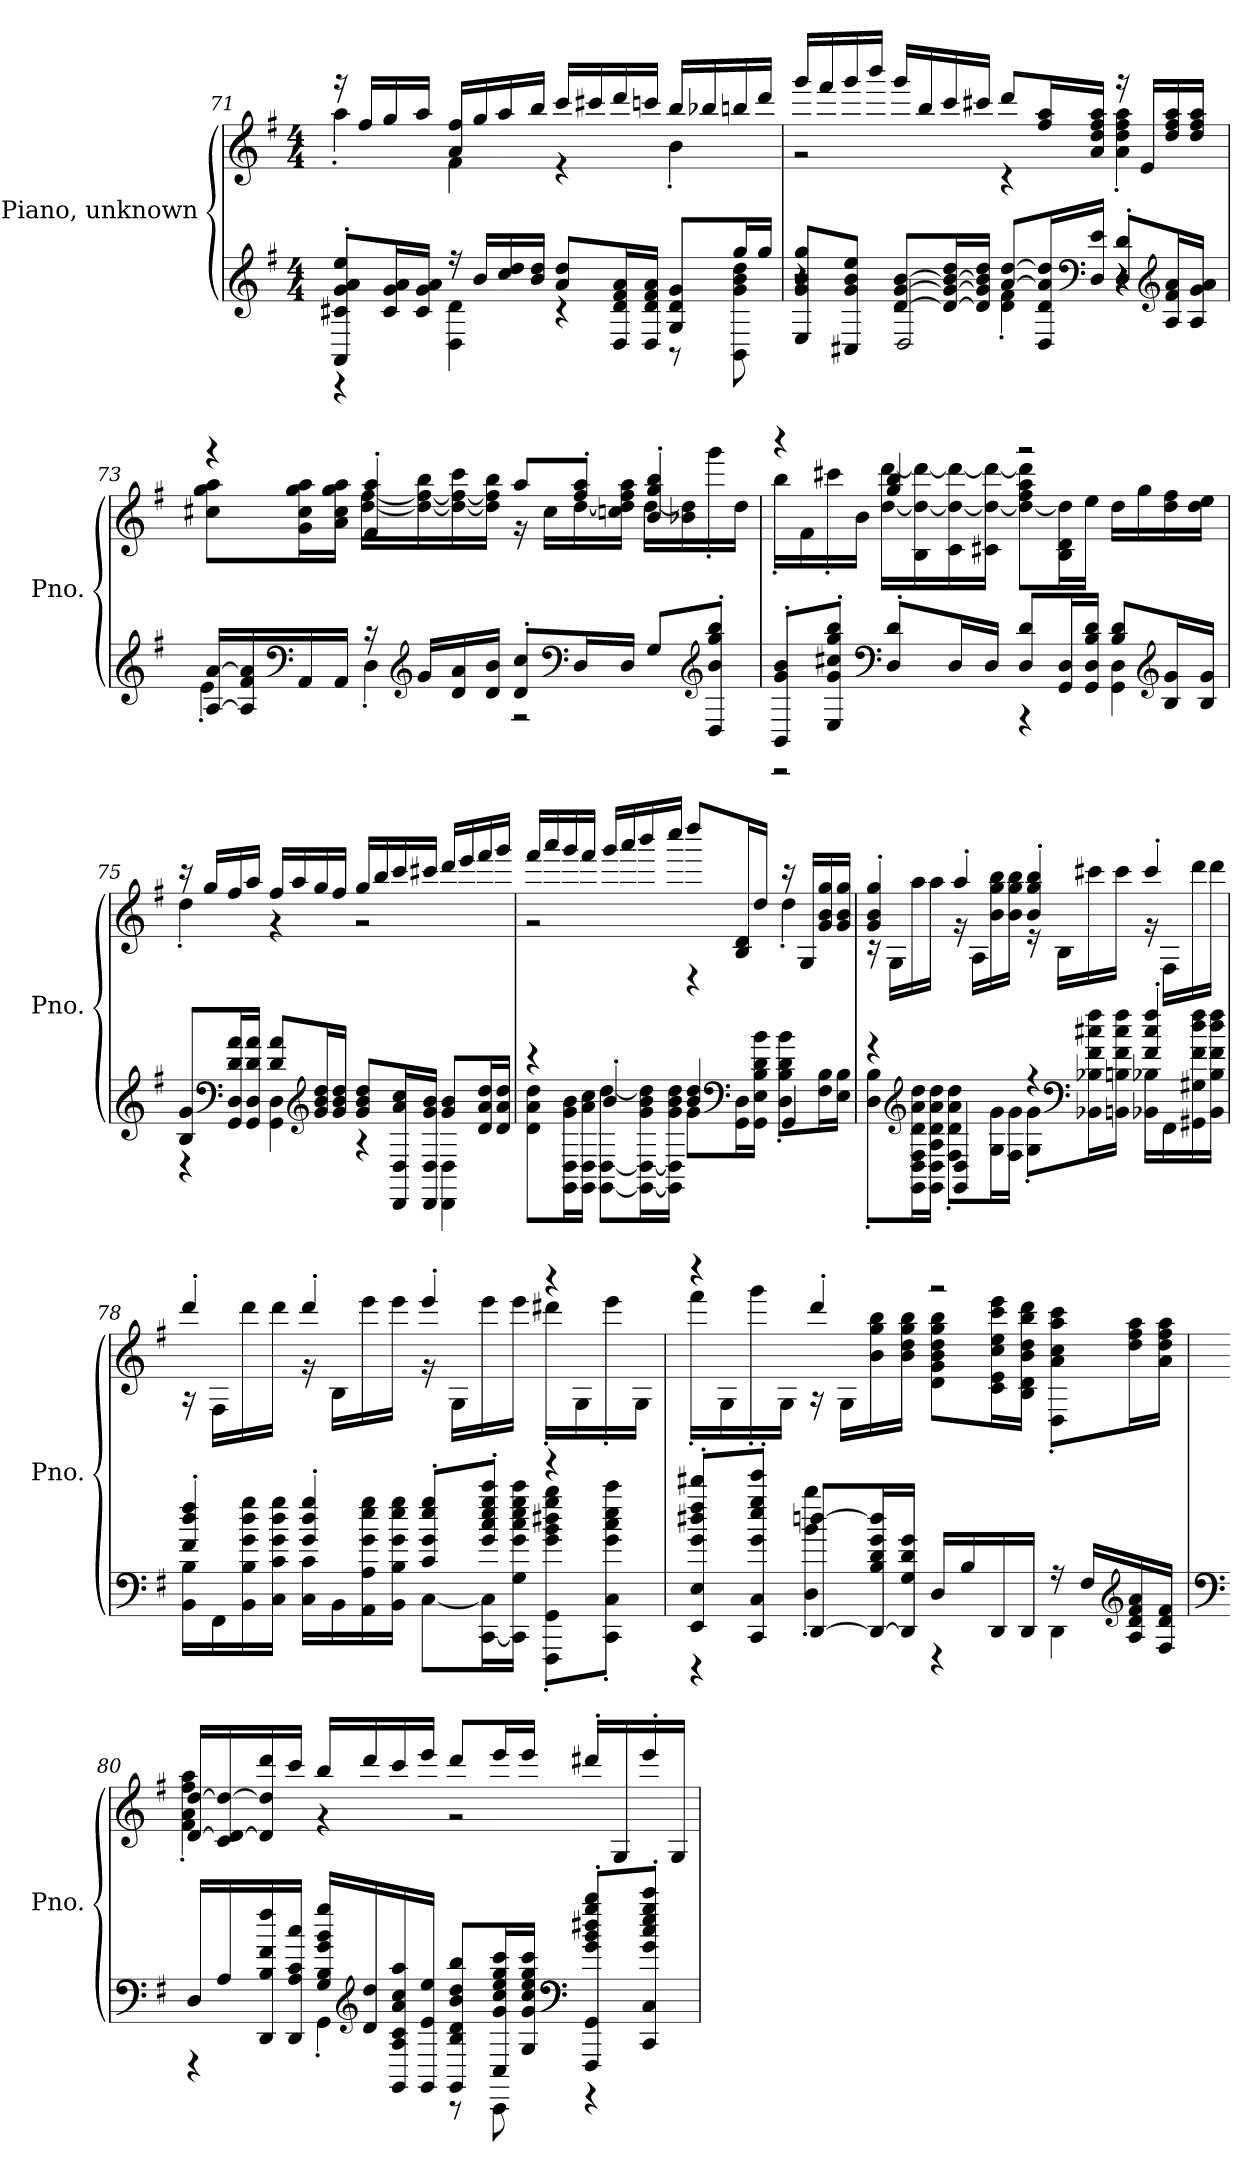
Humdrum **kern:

**kern	**kern
*part1	*part1
*staff2	*staff1
*I"Piano, unknown	*
*I'Pno.	*
!!LO:PB:g=z
*clefG2	*clefG2
*k[f#]	*k[f#]
*M4/4	*M4/4
=71	=71
*^	*^
8AA/' 8c#X/' 8g/' 8a/' 8ee/'L	4r	16r	4aa'\
.	.	16ff#/LL	.
16c#/ 16g/ 16a/L	.	16gg/	.
16c#/ 16g/ 16a/JJ	.	16aa/JJ	.
16r	4D\ 4d\	16a/ 16ff#/LL	4f#\
16b/LL	.	16gg/	.
16cc/ 16dd/	.	16aa/	.
16b/ 16dd/JJ	.	16bb/JJ	.
8a/ 8dd/L	4r	16ccc/LL	4r
.	.	16ccc#X/	.
16D/ 16d/ 16f#/ 16a/L	.	16ddd/	.
16D/ 16d/ 16f#/ 16a/JJ	.	16cccn/JJ	.
8G/ 8d/ 8g/L	8r	16bb/LL	4b'\
.	.	16bb-X/	.
16gg/L	8BB\ 8g\ 8b\ 8dd\	16bbn/	.
16gg/JJ	.	16ddd/JJ	.
!!LO:LB:g=z	!!
=72	=72	=72	=72
*	*^	*	*
8E/ 8g/ 8b/ 8gg/L	2r	4r	16ggg/LL	2r
.	.	.	16fff#/	.
8C#X/ 8g/ 8b/ 8ee/J	.	.	16ggg/	.
.	.	.	16bbb/JJ	.
[8d/ [8g/ [8b/L	.	2D/	16ggg/LL	.
.	.	.	16bb/	.
16d/_ 16g/_ 16b/_ 16dd/L	.	.	16ccc/	.
16d/] 16g/] 16b/] 16dd/JJ	.	.	16ccc#X/JJ	.
[8a/ [8dd/L	4d\' 4f#\'	.	8ddd/L	4r
16D/ 16d/ 16a/] 16dd/]L	.	.	16ff#/ 16aa/L	.
*clefF4	*	*	*	*
16D/ 16e/JJ	.	.	16a/ 16dd/ 16ff#/ 16aa/JJ	.
8D/' 8d/'L	4r	4r	16r	4a\' 4dd\' 4ff#\' 4aa\'
.	.	.	16e/LL	.
*clefG2	*	*	*	*
16A/ 16f#/ 16a/L	.	.	16dd/ 16ff#/ 16aa/	.
16A/ 16g/ 16a/JJ	.	.	16dd/ 16ff#/ 16aa/JJ	.
*	*v	*v	*	*
!!LO:LB:g=z	!!
=73	=73	=73	=73
[16A/ [16a/LL	4e'\	4r	8cc#X\ 8gg\ 8aa\L
16A/] 16f#/ 16a/]	.	.	.
*clefF4	*	*	*
16AA/	.	.	16g\ 16cc#\ 16gg\ 16aa\L
16AA/JJ	.	.	16a\ 16cc#\ 16gg\ 16aa\JJ
16r	4D'\	4f#/' 4aa/'	[16dd\ [16ff#\LL
*clefG2	*	*	*
16g/LL	.	.	16dd\_ 16ff#\_ 16bb\
16d/ 16a/	.	.	16dd\_ 16ff#\_ 16ccc\
16d/ 16b/JJ	.	.	16dd\] 16ff#\] 16bb\JJ
8d/' 8cc/'L	2r	8aa/L	16r
.	.	.	16cc#\LL
*clefF4	*	*	*
16D/L	.	8ff#/' 8aa/'J	[16dd\
16D/JJ	.	.	16ccn\ 16dd\] 16ff#\ 16aa\JJ
8G/L	.	4b/' 4gg/' 4bb/'	[16dd\LL
.	.	.	16b-X\ 16dd\]
*clefG2	*	*	*
8D/' 8b/' 8gg/' 8bb/'J	.	.	16ggg'\
.	.	.	16dd\JJ
!!LO:LB:g=z	!!
=74	=74	=74	=74
8BB/' 8g/' 8b/'L	2r	4r	16bb'\LL
.	.	.	16f#\
8E/' 8g/' 8cc#X/' 8gg/' 8bb/'J	.	.	16ccc#X'\
.	.	.	16b\JJ
*clefF4	*	*	*
8D/' 8d/'L	.	4gg/ 4bb/	[16dd\ [16ddd\LL
.	.	.	16B\ 16dd\_ 16ddd\_
16D/L	.	.	16c\ 16dd\_ 16ddd\_
16D/JJ	.	.	16c#X\ 16dd\_ 16ddd\_JJ
8D/ 8d/L	4r	2r	8dd\_ 8ff#\ 8aa\ 8ddd\]L
16GG/ 16D/L	.	.	16B\ 16d\ 16dd\]L
16GG/ 16D/ 16B/ 16d/JJ	.	.	16ee\JJ
8B/ 8d/L	4GG\ 4D\	.	16dd\LL
.	.	.	16gg\
*clefG2	*	*	*
16B/ 16g/L	.	.	16dd\ 16ff#\
16B/ 16g/JJ	.	.	16dd\ 16ee\JJ
=75	=75	=75	=75
8B/ 8g/L	4r	16r	4dd'\
.	.	16gg/LL	.
*clefF4	*	*	*
16GG/ 16D/ 16d/ 16a/L	.	16ff#/	.
16GG/ 16D/ 16d/ 16a/JJ	.	16aa/JJ	.
8d/ 8a/L	4GG\ 4D\	16ff#/LL	4r
.	.	16aa/	.
*clefG2	*	*	*
16g/ 16b/ 16dd/L	.	16gg/	.
16g/ 16b/ 16dd/JJ	.	16ff#/JJ	.
8g/ 8b/ 8dd/L	4r	16gg/LL	2r
.	.	16bb/	.
16DD/ 16D/ 16a/ 16cc/L	.	16ccc/	.
16DD/ 16D/ 16g/ 16b/JJ	.	16ccc#X/JJ	.
8g/ 8b/L	4DD\ 4D\	16ddd/LL	.
.	.	16eee/	.
16d/ 16a/ 16dd/L	.	16fff#/	.
16d/ 16a/ 16dd/JJ	.	16ggg/JJ	.
!!LO:LB:g=z	!!
=76	=76	=76	=76
4r	8d\ 8a\ 8dd\L	16fff#/LL	2r
.	.	16aaa/	.
.	16GG\ 16D\ 16g\ 16b\L	16ggg/	.
.	16GG\ 16D\ 16a\ 16cc\JJ	16fff#/JJ	.
4b'/	[8GG\ [8D\ [8dd\L	16ggg/LL	.
.	.	16aaa/	.
.	16GG\_ 16D\_ 16g\ 16b\ 16dd\]L	16bbb/	.
.	16GG\] 16D\] 16g\ 16b\ 16dd\JJ	16cccc/JJ	.
4b/ 4dd/	8g\L	8dddd/L	4r
*clefF4	*	*	*
.	16GG\ 16D\L	16B/ 16d/L	.
.	16GG\ 16E\ 16B\ 16d\ 16b\JJ	16dd/JJ	.
4GG/	8D\' 8B\' 8d\' 8b\'L	16r	4dd'\
.	.	16G/LL	.
.	16F#\ 16B\L	16g/ 16b/ 16gg/	.
.	16E\ 16B\JJ	16g/ 16b/ 16gg/JJ	.
=77	=77	=77	=77
4r	8D\' 8B\'L	4g/' 4b/' 4gg/'	16r
.	.	.	16G\LL
*clefG2	*	*	*
.	16GG\ 16D\ 16F#\ 16d\ 16a\ 16dd\L	.	16aa\
.	16GG\ 16D\ 16A\ 16d\ 16a\ 16dd\JJ	.	16aa\JJ
4GG/ 4D/	8F#\' 8d\' 8a\' 8dd\'L	4aa'/	16r
.	.	.	16A\LL
.	16G\ 16g\L	.	16b\ 16gg\ 16bb\
.	16F#\ 16g\JJ	.	16b\ 16gg\ 16bb\JJ
4r	8G\' 8g\'L	4b/' 4gg/' 4bb/'	16r
.	.	.	16B\LL
*clefF4	*	*	*
.	16BB-X\ 16B-X\ 16f#\ 16cc#X\ 16ff#\L	.	16ccc#X\
.	16BBn\ 16Bn\ 16f#\ 16cc#\ 16ff#\JJ	.	16ccc#\JJ
4f#/' 4cc#/' 4ff#/'	16BB-X\ 16B-X\LL	4ccc#'/	16r
.	16FF#\	.	16F#\LL
.	16GG#X\ 16G#X\ 16f#\ 16dd\ 16ff#\	.	16ddd\
.	16BB-\ 16B-\ 16f#\ 16dd\ 16ff#\JJ	.	16ddd\JJ
!!LO:LB:g=z	!!
=78	=78	=78	=78
4f#/' 4dd/' 4ff#/'	16BB\ 16B\LL	4ddd'/	16r
.	16FF#\	.	16F#\LL
.	16BB\ 16B\ 16g\ 16dd\ 16gg\	.	16ddd\
.	16C\ 16c\ 16g\ 16dd\ 16gg\JJ	.	16ddd\JJ
4g/' 4dd/' 4gg/'	16C\ 16c\LL	4ddd'/	16r
.	16BB\	.	16B\LL
.	16AA\ 16A\ 16g\ 16ee\ 16gg\	.	16eee\
.	16BB\ 16B\ 16g\ 16ee\ 16gg\JJ	.	16eee\JJ
8c/' 8g/' 8ee/' 8gg/'L	[8C\L	4eee'/	16r
.	.	.	16G\LL
8g/' 8cc/' 8ee/' 8gg/' 8ccc/'J	[16CC\ 16C\]L	.	16eee\
.	16CC\] 16G\ 16g\ 16cc\ 16ee\ 16gg\ 16ccc\JJ	.	16eee\JJ
4r	8FFF#\' 8GG\' 8g\' 8b\' 8dd#X\' 8gg\' 8bb\'L	4r	16ddd#X'\LL
.	.	.	16G\
.	8CC\' 8C\' 8g\' 8cc\' 8ee\' 8ccc\'J	.	16eee'\
.	.	.	16G\JJ
=79	=79	=79	=79
8EE/' 8E/' 8g/' 8dd#X/' 8ff#/' 8ddd#X/'L	4r	4r	16fff#'\LL
.	.	.	16G\
8CC/' 8C/' 8g/' 8ee/' 8gg/' 8eee/'J	.	.	16ggg'\
.	.	.	16G\JJ
[8DD/ [8ddn/L	4D\' 4b\' 4bb\'	4ddd'/	16r
.	.	.	16G\LL
16DD/_ 16B/ 16d/ 16g/ 16dd/]L	.	.	16b\ 16gg\ 16bb\
16DD/] 16G/ 16d/ 16g/JJ	.	.	16b\ 16dd\ 16gg\ 16bb\JJ
16D/LL	4r	2r	8d\ 8g\ 8b\ 8dd\ 8gg\ 8bb\L
16B/	.	.	.
16DD/	.	.	16c\ 16e\ 16cc\ 16ee\ 16ccc\ 16eee\L
16DD/JJ	.	.	16B\ 16d\ 16b\ 16dd\ 16bb\ 16ddd\JJ
16r	4DD\	.	8D\' 8a\' 8cc\' 8aa\' 8ccc\'L
16F#/LL	.	.	.
*clefG2	*	*	*
16A/ 16d/ 16f#/ 16a/	.	.	16dd\ 16ff#\ 16aa\L
16F#/ 16d/ 16f#/JJ	.	.	16a\ 16dd\ 16ff#\ 16aa\JJ
!!LO:PB:g=z	!!
=80	=80	=80	=80
*clefF4	*	*	*
16D/LL	4r	[16d/ [16dd/LL	4f#\' 4a\' 4ff#\' 4aa\'
16A/	.	16c/ 16d/_ 16dd/_	.
16DD/ 16B/ 16f#/ 16ff#/	.	16d/] 16dd/] 16ddd/	.
16DD/ 16A/ 16c/ 16cc/JJ	.	16ccc/JJ	.
16G/ 16B/ 16g/ 16b/ 16gg/LL	4GG'\	16bb/LL	4r
*clefG2	*	*	*
16d/ 16dd/	.	16ddd/	.
16GG/ 16A/ 16c/ 16a/ 16cc/ 16aa/	.	16ccc/	.
16GG/ 16e/ 16ee/JJ	.	16eee/JJ	.
8GG/ 8B/ 8d/ 8b/ 8dd/ 8bb/L	8r	8ddd/L	2r
16C/ 16g/ 16cc/ 16ee/ 16gg/ 16ccc/L	8CC\	16eee/L	.
16G/ 16g/ 16cc/ 16ee/ 16gg/ 16ccc/JJ	.	16eee/JJ	.
*clefF4	*	*	*
8FFF#/' 8GG/' 8g/' 8b/' 8dd#X/' 8gg/' 8bb/'L	4r	16ddd#X'/LL	.
.	.	16G/	.
8CC/' 8C/' 8g/' 8cc/' 8ee/' 8gg/' 8ccc/'J	.	16eee'/	.
.	.	16G/JJ	.
*v	*v	*	*
*	*v	*v
=	=
*-	*-
